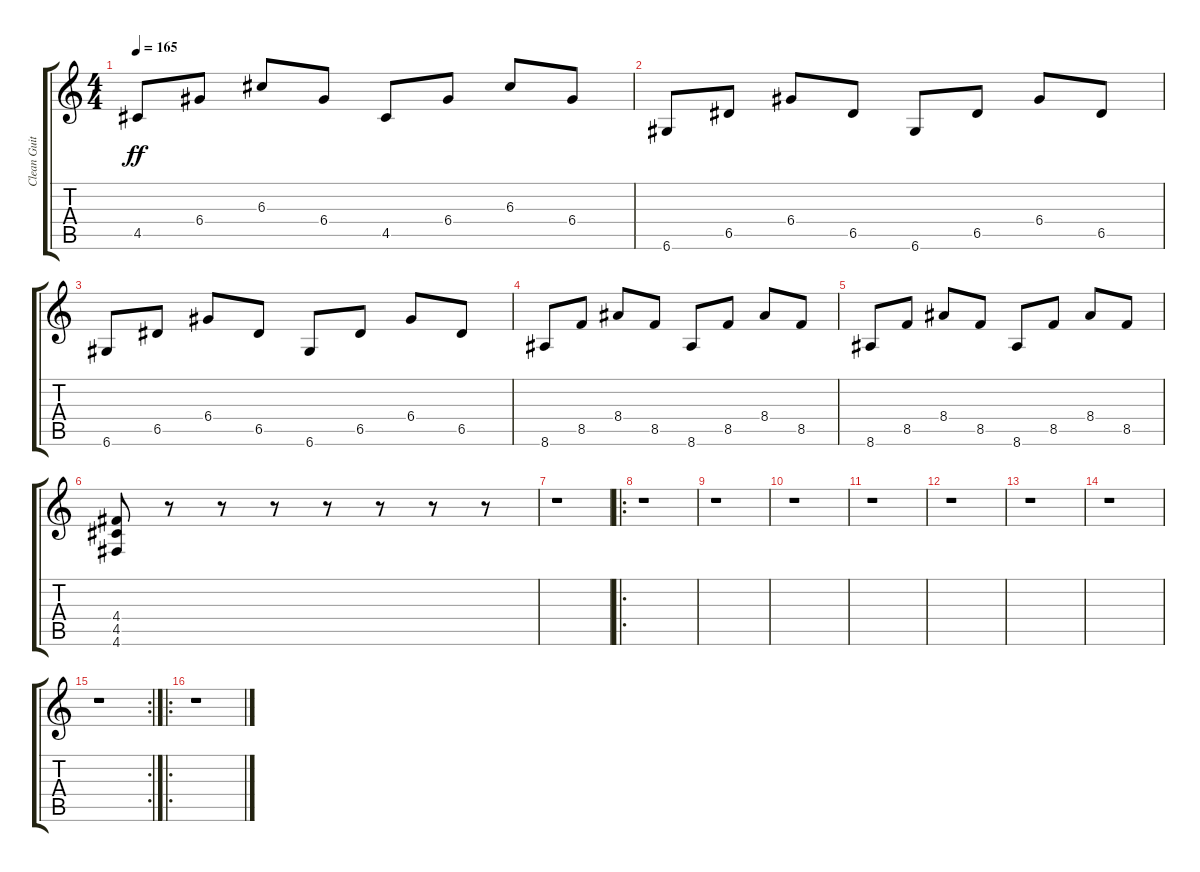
\track ("Clean Guitar 2" "Clean Guit") {instrument electricguitarclean}
\staff {score tabs}
\tuning (E4 B3 G3 D3 A2 D2) {hide}
\ts (4 4)
\tempo 165
\clef g2
\ks c
4.5.8{dy ff} 6.4.8 6.3.8 6.4.8 4.5.8 6.4.8 6.3.8 6.4.8 |
6.6.8 6.5.8 6.4.8 6.5.8 6.6.8 6.5.8 6.4.8 6.5.8 |
6.6.8 6.5.8 6.4.8 6.5.8 6.6.8 6.5.8 6.4.8 6.5.8 |
8.6.8 8.5.8 8.4.8 8.5.8 8.6.8 8.5.8 8.4.8 8.5.8 |
8.6.8 8.5.8 8.4.8 8.5.8 8.6.8 8.5.8 8.4.8 8.5.8 |
(4.4 4.5 4.6).8 r.8 r.8 r.8 r.8 r.8 r.8 r.8 |
r.1 |
\ro
r.1 |
r.1 |
r.1 |
r.1 |
r.1 |
r.1 |
r.1 |
\rc 2
r.1 |
\ro
r.1
